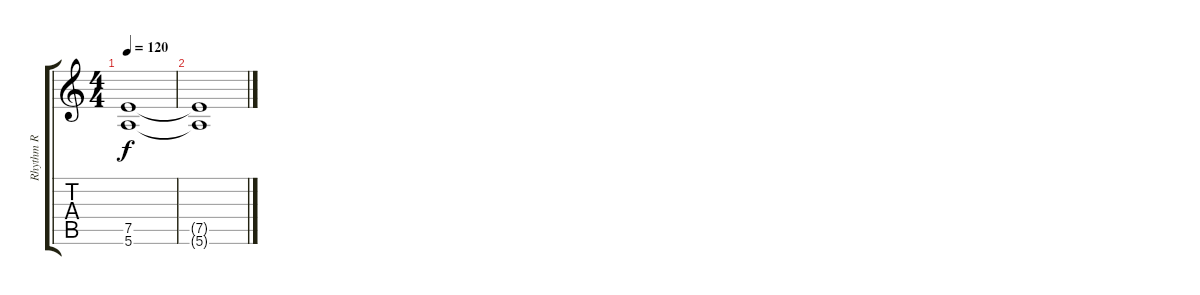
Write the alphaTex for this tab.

\track ("Rhythm R" "Rhythm R") {instrument distortionguitar}
\staff {score tabs}
\tuning (E4 B3 G3 D3 A2 E2) {hide}
\ts (4 4)
\tempo 120
\clef g2
\ks c
(7.5{t} 5.6{t}).1{dy f} |
(7.5{t} 5.6{t}).1
